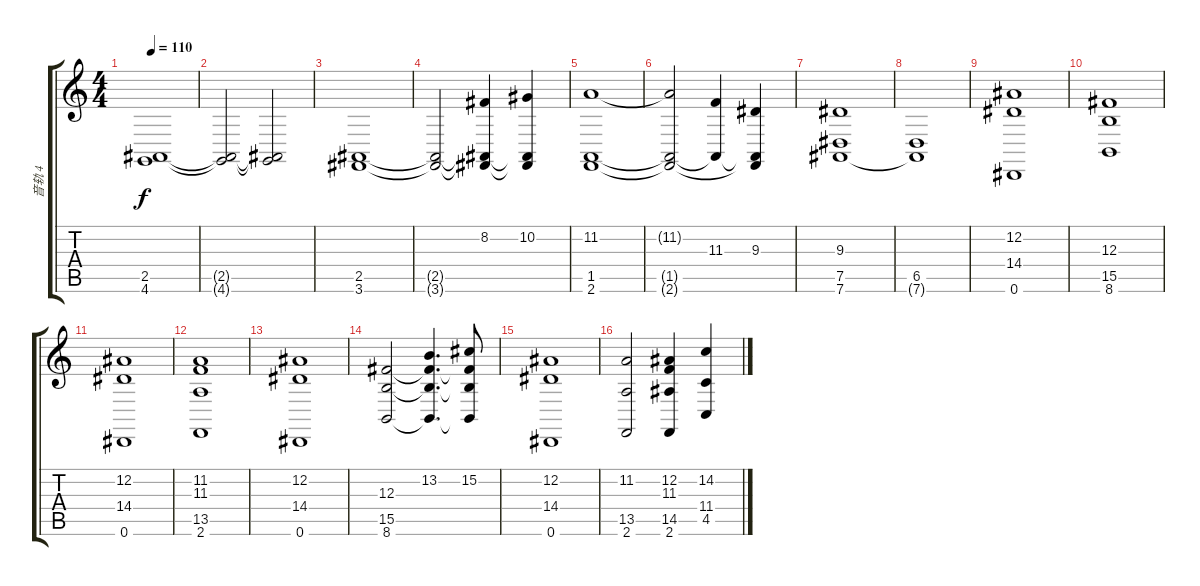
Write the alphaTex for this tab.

\track ("音轨 4" "音轨 4") {instrument stringensemble1}
\staff {score tabs}
\tuning (Eb4 Bb3 Gb3 Db3 Ab2 Eb2) {hide}
\ts (4 4)
\tempo 110
\clef g2
\ks c
(2.5 4.6).1{dy f} |
(2.5{t} 4.6{t}).2 (2.5{t} 4.6{t}).2 |
(2.5 3.6).1 |
(2.5{t} 3.6{t}).2 (8.2 2.5{t} 3.6{t}).4 (10.2 2.5{t} 3.6{t}).4 |
(11.2 1.5 2.6).1 |
(11.2{t} 1.5{t} 2.6{t}).2 (11.3 1.5{t}).4 (9.3 1.5{t} 2.6{t}).4 |
(9.3 7.5 7.6).1 |
(6.5 7.6{t}).1 |
(12.2 14.4 0.6).1 |
(12.3 15.5 8.6).1 |
(12.2 14.4 0.6).1 |
(11.2 11.3 13.5 2.6).1 |
(12.2 14.4 0.6).1 |
(12.3 15.5 8.6).2 (13.2 12.3{t} 15.5{t} 8.6{t}).4{d} (15.2 12.3{t} 15.5{t} 8.6{t}).8 |
(12.2 14.4 0.6).1 |
(11.2 13.5 2.6).2 (12.2 11.3 14.5 2.6).4 (14.2 11.4 4.5).4
